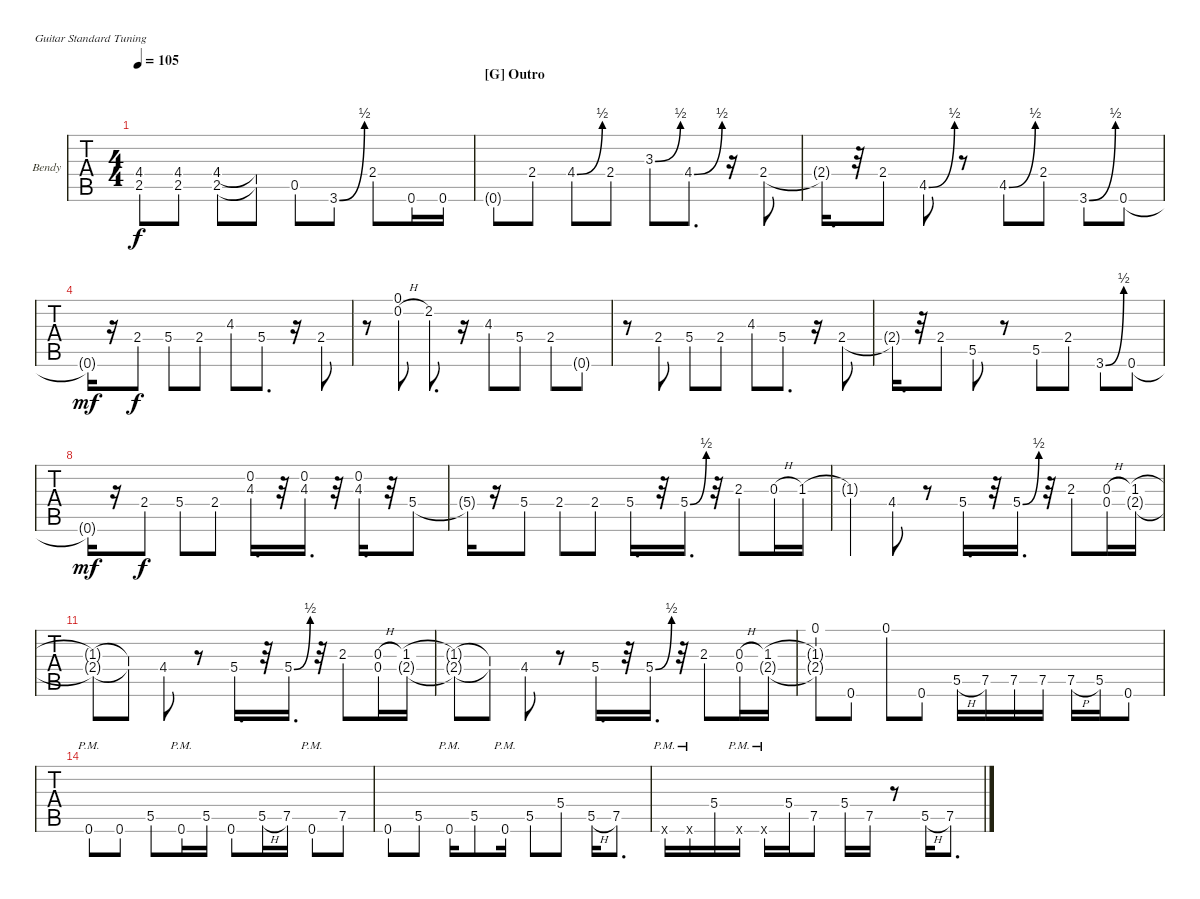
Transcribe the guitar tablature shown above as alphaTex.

\bracketExtendMode nobrackets
\firstSystemTrackNameOrientation horizontal
\otherSystemsTrackNameOrientation horizontal
\defaultBarNumberDisplay FirstOfSystem
\track ("Guitar ver.2" "Bendy") {instrument distortionguitar}
\staff {tabs}
\tuning (E4 B3 G3 D3 A2 E2)
\ts (4 4)
\tempo 105
\clef g2
\ks c
(4.4{t} 2.5{t}).8{lyrics (0 "") lyrics (1 "") lyrics (2 "") lyrics (3 "") lyrics (4 "") dy f} (4.4 2.5).8{lyrics (0 "") lyrics (1 "") lyrics (2 "") lyrics (3 "") lyrics (4 "")} (4.4 2.5).8{lyrics (0 "") lyrics (1 "") lyrics (2 "") lyrics (3 "") lyrics (4 "")} (4.4{t} 2.5{t}).8{lyrics (0 "") lyrics (1 "") lyrics (2 "") lyrics (3 "") lyrics (4 "")} 0.5.8{lyrics (0 "") lyrics (1 "") lyrics (2 "") lyrics (3 "") lyrics (4 "")} 3.6{be (bend 0 0 60 2)}.8{lyrics (0 "") lyrics (1 "") lyrics (2 "") lyrics (3 "") lyrics (4 "")} 2.4.8{lyrics (0 "") lyrics (1 "") lyrics (2 "") lyrics (3 "") lyrics (4 "")} 0.6.16{lyrics (0 "") lyrics (1 "") lyrics (2 "") lyrics (3 "") lyrics (4 "")} 0.6.16{lyrics (0 "") lyrics (1 "") lyrics (2 "") lyrics (3 "") lyrics (4 "")} |
\section ("G" "Outro")
0.6{g}.8{lyrics (0 "") lyrics (1 "") lyrics (2 "") lyrics (3 "") lyrics (4 "")} 2.4.8{lyrics (0 "") lyrics (1 "") lyrics (2 "") lyrics (3 "") lyrics (4 "")} 4.4{be (bend 0 0 1.7999999999999998 2)}.8{lyrics (0 "") lyrics (1 "") lyrics (2 "") lyrics (3 "") lyrics (4 "")} 2.4.8{lyrics (0 "") lyrics (1 "") lyrics (2 "") lyrics (3 "") lyrics (4 "")} 3.3{be (bend 0 0 1.2 2)}.8 4.4{be (bend 0 0 3 2)}.8{d} r.16 2.4.8 |
2.4{t}.16{d} r.32 2.4.8 4.5{be (bend 0 0 3 2)}.8 r.8 4.5{be (bend 0 0 1.7999999999999998 2)}.8 2.4.8 3.6{be (bend 0 0 14.399999999999999 2)}.8 0.6.8 |
0.6{t}.16{dy mf} r.16 2.4.8{dy f} 5.4.8 2.4.8 4.3.8 5.4.8{d} r.16 2.4.8 |
r.8 (0.2{h} 0.1).8 2.2.8{d} r.16 4.3.8 5.4.8 2.4.8 0.6{g}.8 |
\scale
0.177419 r.8 2.4.8 5.4.8 2.4.8 4.3.8 5.4.8{d} r.16 2.4.8 |
\scale
0.209107 2.4{t}.16{d} r.32 2.4.8 5.5.8 r.8 5.5.8 2.4.8 3.6{be (bend 0 0 28.799999999999997 2)}.8 0.6.8 |
\scale
0.33928 0.6{t}.16{dy mf} r.16 2.4.8{dy f} 5.4.8 2.4.8 (4.3 0.2).16{d} r.32 (4.3 0.2).16{d} r.32 (4.3 0.2).16{d} r.32 5.4.8 |
\scale
0.274194 5.4{be (hold 0 0 60 0) t}.16 r.16 5.4.8 2.4.8 2.4{st}.8 5.4.16{d} r.32 5.4{be (bend 0 0 0.6 2)}.16{d} r.32 2.3.8 0.3{h}.16 1.3.16 |
1.3{t}.4 4.4{ac}.8 r.8 5.4.16{d} r.32 5.4{be (bend 0 0 0.6 2)}.16{d} r.32 2.3.8 (0.3{h} 0.4{h}).16 (1.3 2.4{g}).16 |
(1.3{t} 2.4{t}).8 (1.3{t} 2.4{t}).8 4.4{ac}.8 r.8 5.4.16{d} r.32 5.4{be (bend 0 0 0.6 2)}.16{d} r.32 2.3.8 (0.3{h} 0.4{h}).16 (1.3 2.4{g}).16 |
(1.3{t} 2.4{t}).8 (1.3{t} 2.4{t}).8 4.4{ac}.8 r.8 5.4.16{d} r.32 5.4{be (bend 0 0 0.6 2)}.16{d} r.32 2.3.8 (0.3{h} 0.4{h}).16 (1.3 2.4{g}).16 |
(0.1 1.3{t} 2.4{t}).8 0.6.8 0.1.8 0.6.8 5.5{h}.16 7.5.16 7.5.16 7.5.16 7.5{h}.16 5.5.16 0.6.8 |
0.6{pm}.8 0.6.8 5.5{st}.8 0.6{pm}.16 5.5.16 0.6.8{beam merge} 5.5{h}.16 7.5.16 0.6{pm}.8 7.5.8 |
0.6.8 5.5{st}.8 0.6{pm}.16 5.5{st}.8 0.6{pm}.16 5.5{st}.8 5.4.8 5.5{h}.16 7.5.8{d} |
0.6{pm x}.16 0.6{pm x}.16 5.4.16 0.6{pm x}.16 0.6{pm x}.16 5.4.16 7.5.8 5.4.16 7.5.16 r.8 5.5{h}.16 7.5.8{d}
